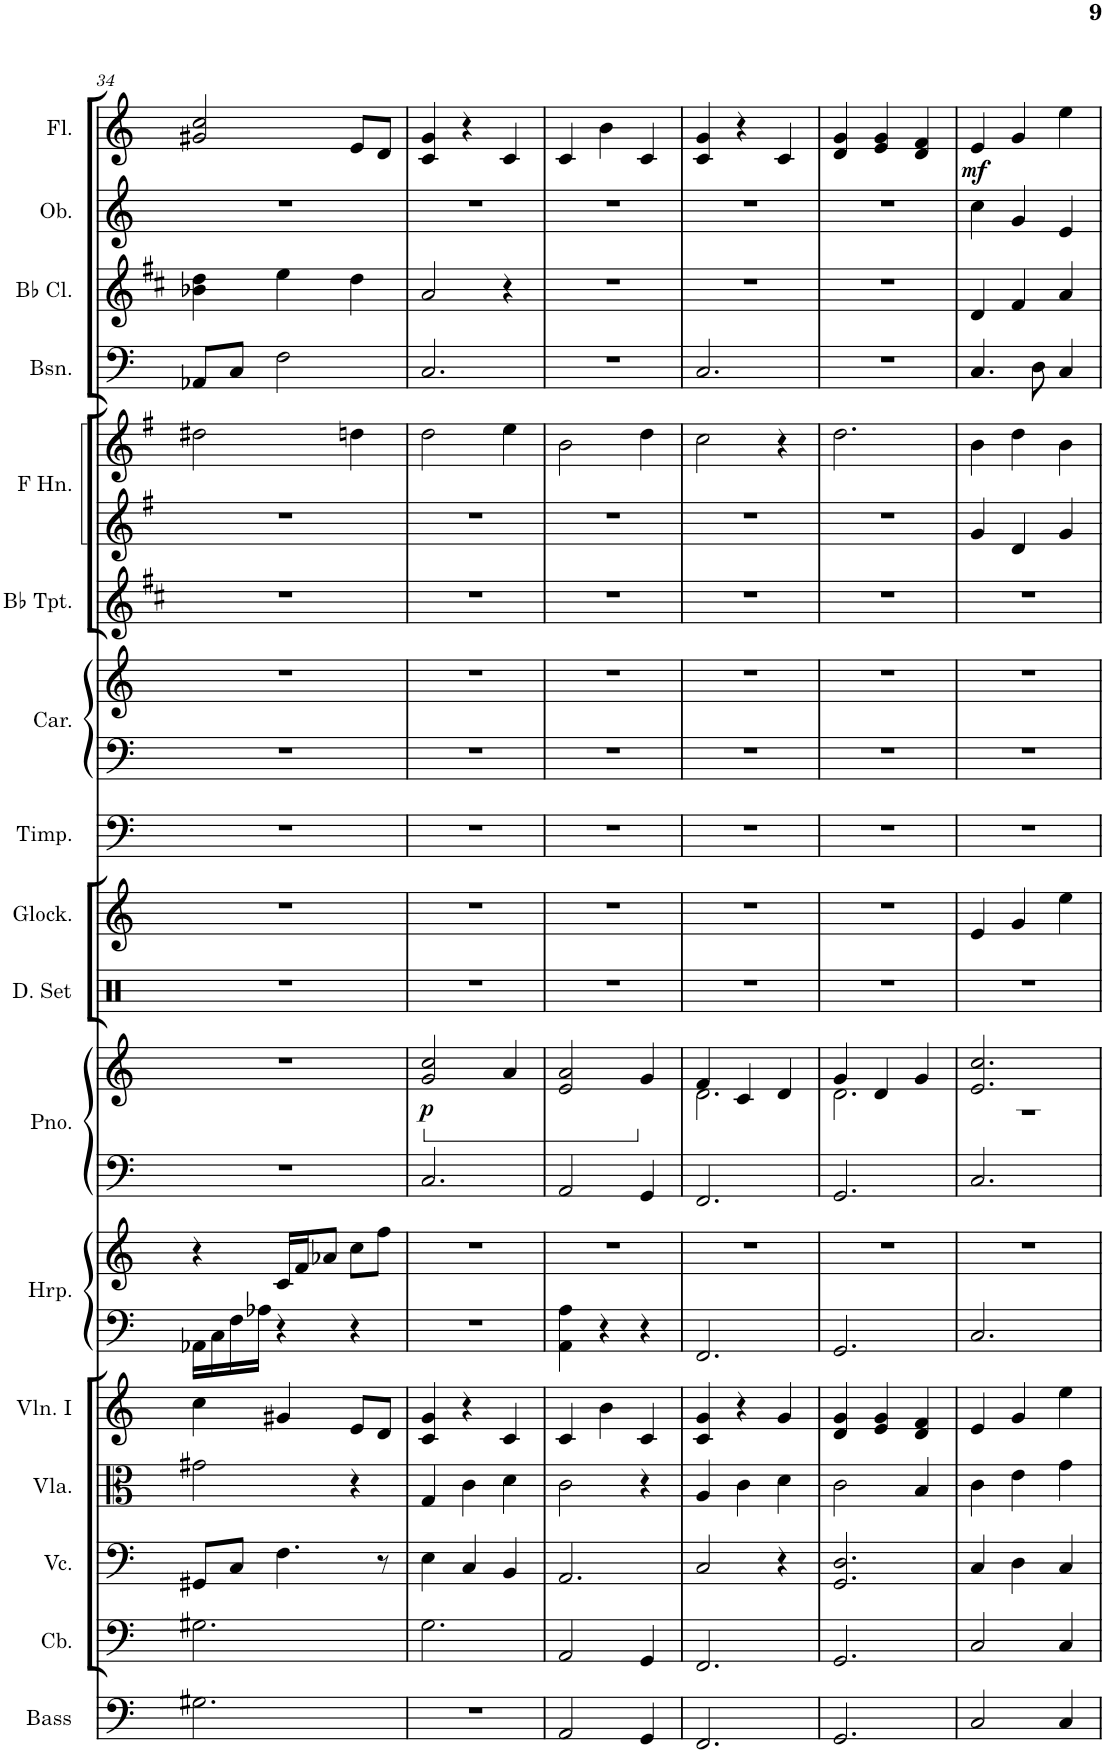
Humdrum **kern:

**kern	**kern	**kern	**kern	**kern	**kern	**kern	**kern	**kern	**dynam	**kern	**kern	**kern	**kern	**kern	**kern	**kern	**kern	**kern	**kern	**kern	**kern	**dynam
*part17	*part16	*part15	*part14	*part13	*part12	*part12	*part11	*part11	*part11	*part10	*part9	*part8	*part7	*part7	*part6	*part5	*part5	*part4	*part3	*part2	*part1	*part1
*staff21	*staff20	*staff19	*staff18	*staff17	*staff16	*staff15	*staff14	*staff13	*staff13/14	*staff12	*staff11	*staff10	*staff9	*staff8	*staff7	*staff6	*staff5	*staff4	*staff3	*staff2	*staff1	*staff1
*I"Acoustic Bass	*I"Contrabasses	*I"Violoncellos	*I"Violas	*I"Violins I	*I"Harp	*	*I"Grand Piano	*	*	*I"Drumset	*I"Glockenspiel	*I"Timpani	*I"Carillon	*	*I"Trumpets in Bb	*I"Horns in F	*	*I"Bassoons	*I"Clarinets in Bb	*I"Oboes	*I"Flutes	*
*I'Bass	*I'Cb.	*I'Vc.	*I'Vla.	*I'Vln. I	*I'Hrp.	*	*I'Pno.	*	*	*I'D. Set	*I'Glock.	*I'Timp.	*I'Car.	*	*	*	*	*I'Bsn.	*	*I'Ob.	*I'Fl.	*
!!LO:PB:g=z
*clefF4	*clefF4	*clefF4	*clefC3	*clefG2	*clefF4	*clefG2	*clefF4	*clefG2	*	*clefX	*clefG2	*clefF4	*clefF4	*clefG2	*clefG2	*clefG2	*clefG2	*clefF4	*clefG2	*clefG2	*clefG2	*
*Trd7c12	*Trd7c12	*	*	*	*	*	*	*	*	*	*Trd-14c-24	*	*	*	*Trd1c2	*Trd4c7	*Trd4c7	*	*Trd1c2	*	*	*
*k[]	*k[]	*k[]	*k[]	*k[]	*k[]	*k[]	*k[]	*k[]	*	*k[]	*k[]	*k[]	*k[]	*k[]	*k[f#c#]	*k[f#]	*k[f#]	*k[]	*k[f#c#]	*k[]	*k[]	*
*M3/4	*M3/4	*M3/4	*M3/4	*M3/4	*M3/4	*M3/4	*M3/4	*M3/4	*	*M3/4	*M3/4	*M3/4	*M3/4	*M3/4	*M3/4	*M3/4	*M3/4	*M3/4	*M3/4	*M3/4	*M3/4	*
=34	=34	=34	=34	=34	=34	=34	=34	=34	=34	=34	=34	=34	=34	=34	=34	=34	=34	=34	=34	=34	=34	=34
2.G#X\	2.G#X\	8GG#X/L	2g#X\	4cc\	16AA-X\LL	4r	2.r	2.r	.	2.r	2.r	2.r	2.r	2.r	2.r	2.r	2dd#X\	8AA-X/L	4b-X\ 4dd\	2.r	2g#X/ 2cc/	.
.	.	.	.	.	16C\	.	.	.	.	.	.	.	.	.	.	.	.	.	.	.	.	.
.	.	8C/J	.	.	16F\	.	.	.	.	.	.	.	.	.	.	.	.	8C/J	.	.	.	.
.	.	.	.	.	16A-X\JJ	.	.	.	.	.	.	.	.	.	.	.	.	.	.	.	.	.
.	.	4.F\	.	4g#X/	4r	16c/LL	.	.	.	.	.	.	.	.	.	.	.	2F\	4ee\	.	.	.
.	.	.	.	.	.	16f/J	.	.	.	.	.	.	.	.	.	.	.	.	.	.	.	.
.	.	.	.	.	.	8a-X/J	.	.	.	.	.	.	.	.	.	.	.	.	.	.	.	.
.	.	.	4r	8e/L	4r	8cc\L	.	.	.	.	.	.	.	.	.	.	4ddn\	.	4dd\	.	8e/L	.
.	.	8r	.	8d/J	.	8ff\J	.	.	.	.	.	.	.	.	.	.	.	.	.	.	8d/J	.
=35	=35	=35	=35	=35	=35	=35	=35	=35	=35	=35	=35	=35	=35	=35	=35	=35	=35	=35	=35	=35	=35	=35
*	*	*	*	*	*	*	*	*ped	*	*	*	*	*	*	*	*	*	*	*	*	*	*
!	!	!	!	!	!	!	!	!	!LO:DY:b	!	!	!	!	!	!	!	!	!	!	!	!	!
2.r	2.G\	4E\	4G/	4c/ 4g/	2.r	2.r	2.C/	2g/ 2cc/	p	2.r	2.r	2.r	2.r	2.r	2.r	2.r	2dd\	2.C/	2a/	2.r	4c/ 4g/	.
.	.	4C/	4c\	4r	.	.	.	.	.	.	.	.	.	.	.	.	.	.	.	.	4r	.
.	.	4BB/	4d\	4c/	.	.	.	4a/	.	.	.	.	.	.	.	.	4ee\	.	4r	.	4c/	.
=36	=36	=36	=36	=36	=36	=36	=36	=36	=36	=36	=36	=36	=36	=36	=36	=36	=36	=36	=36	=36	=36	=36
2AA/	2AA/	2.AA/	2c\	4c/	4AA\ 4A\	2.r	2AA/	2e/ 2a/	.	2.r	2.r	2.r	2.r	2.r	2.r	2.r	2b\	2.r	2.r	2.r	4c/	.
.	.	.	.	4b\	4r	.	.	.	.	.	.	.	.	.	.	.	.	.	.	.	4b\	.
*	*	*	*	*	*	*	*	*Xped	*	*	*	*	*	*	*	*	*	*	*	*	*	*
4GG/	4GG/	.	4r	4c/	4r	.	4GG/	4g/	.	.	.	.	.	.	.	.	4dd\	.	.	.	4c/	.
=37	=37	=37	=37	=37	=37	=37	=37	=37	=37	=37	=37	=37	=37	=37	=37	=37	=37	=37	=37	=37	=37	=37
*	*	*	*	*	*	*	*	*^	*	*	*	*	*	*	*	*	*	*	*	*	*	*
2.FF/	2.FF/	2C/	4A/	4c/ 4g/	2.FF/	2.r	2.FF/	4f/	2.d\	.	2.r	2.r	2.r	2.r	2.r	2.r	2.r	2cc\	2.C/	2.r	2.r	4c/ 4g/	.
.	.	.	4c\	4r	.	.	.	4c/	.	.	.	.	.	.	.	.	.	.	.	.	.	4r	.
.	.	4r	4d\	4g/	.	.	.	4d/	.	.	.	.	.	.	.	.	.	4r	.	.	.	4c/	.
=38	=38	=38	=38	=38	=38	=38	=38	=38	=38	=38	=38	=38	=38	=38	=38	=38	=38	=38	=38	=38	=38	=38	=38
2.GG/	2.GG/	2.GG/ 2.D/	2c\	4d/ 4g/	2.GG/	2.r	2.GG/	4g/	2.d\	.	2.r	2.r	2.r	2.r	2.r	2.r	2.r	2.dd\	2.r	2.r	2.r	4d/ 4g/	.
.	.	.	.	4e/ 4g/	.	.	.	4d/	.	.	.	.	.	.	.	.	.	.	.	.	.	4e/ 4g/	.
.	.	.	4B/	4d/ 4f/	.	.	.	4g/	.	.	.	.	.	.	.	.	.	.	.	.	.	4d/ 4f/	.
=39	=39	=39	=39	=39	=39	=39	=39	=39	=39	=39	=39	=39	=39	=39	=39	=39	=39	=39	=39	=39	=39	=39	=39
!	!	!	!	!	!	!	!	!	!	!	!	!	!	!	!	!	!	!	!	!	!	!	!LO:DY:b
2C/	2C/	4C/	4c\	4e/	2.C/	2.r	2.C/	2.e/ 2.cc/	2.r	.	2.r	4e/	2.r	2.r	2.r	2.r	4g/	4b\	4.C/	4d/	4cc\	4e/	mf
.	.	4D\	4e\	4g/	.	.	.	.	.	.	.	4g/	.	.	.	.	4d/	4dd\	.	4f#/	4g/	4g/	.
.	.	.	.	.	.	.	.	.	.	.	.	.	.	.	.	.	.	.	8D\	.	.	.	.
4C/	4C/	4C/	4g\	4ee\	.	.	.	.	.	.	.	4ee\	.	.	.	.	4g/	4b\	4C/	4a/	4e/	4ee\	.
*	*	*	*	*	*	*	*	*v	*v	*	*	*	*	*	*	*	*	*	*	*	*	*	*
=	=	=	=	=	=	=	=	=	=	=	=	=	=	=	=	=	=	=	=	=	=	=
*-	*-	*-	*-	*-	*-	*-	*-	*-	*-	*-	*-	*-	*-	*-	*-	*-	*-	*-	*-	*-	*-	*-
